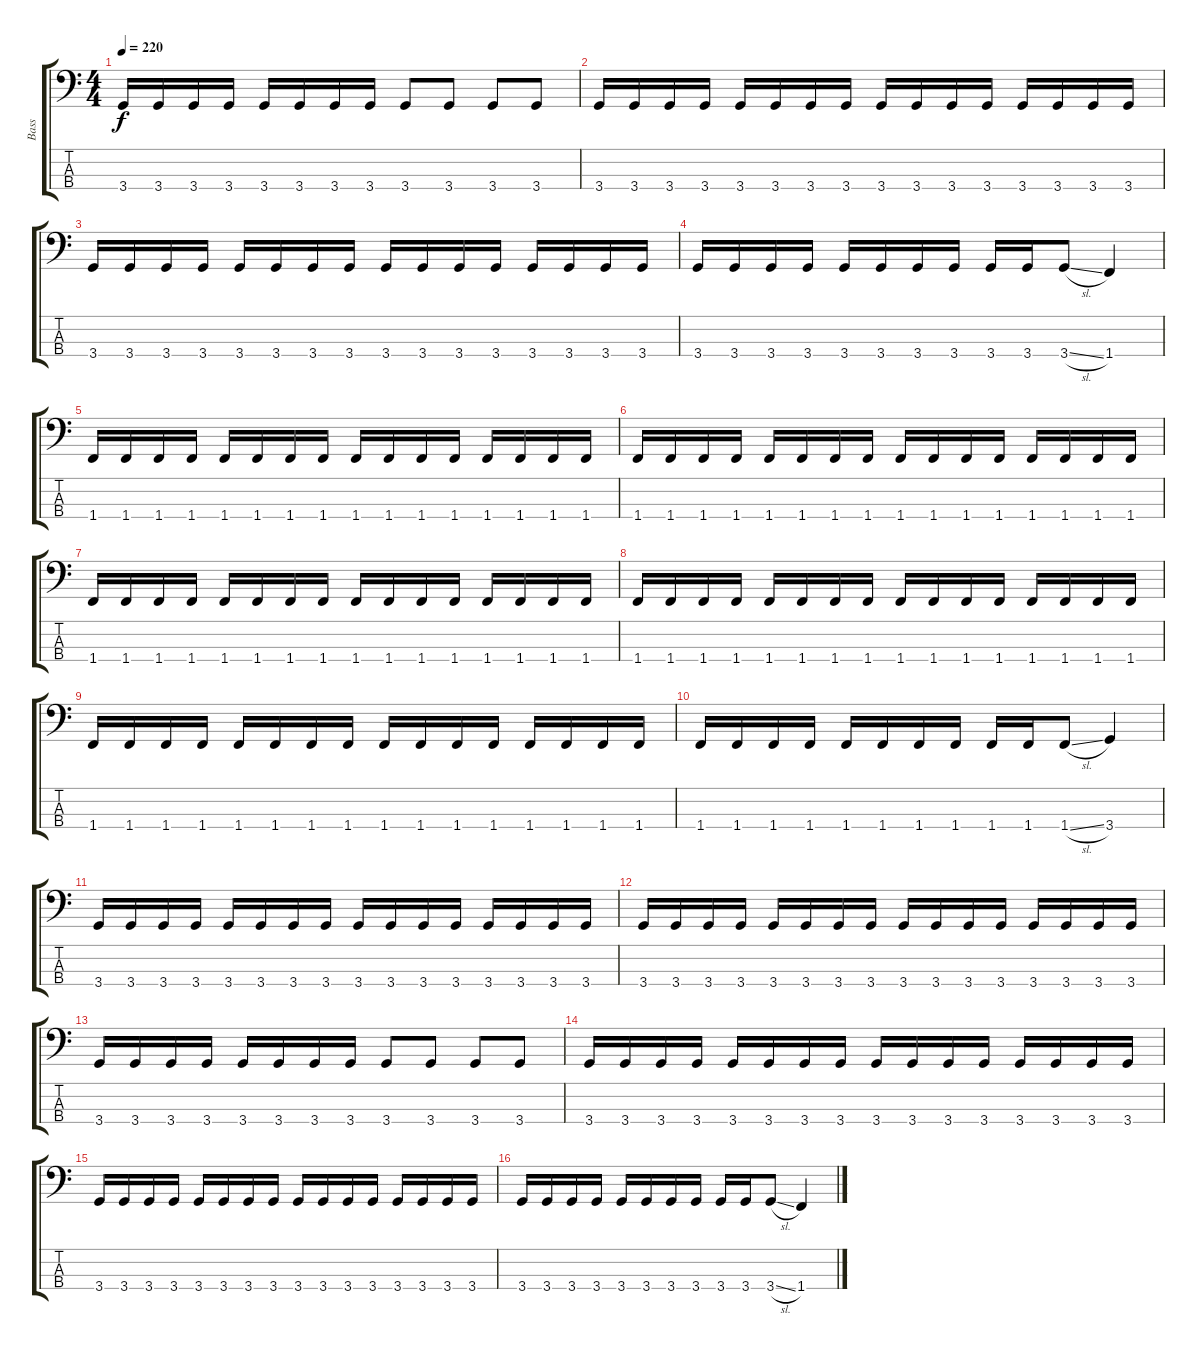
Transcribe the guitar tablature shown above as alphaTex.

\track ("Bass" "Bass") {instrument electricbassfinger}
\staff {score tabs}
\tuning (G2 D2 A1 E1) {hide}
\ts (4 4)
\tempo 220
\clef f4
\ks c
3.4.16{dy f} 3.4.16 3.4.16 3.4.16 3.4.16 3.4.16 3.4.16 3.4.16 3.4.8 3.4.8 3.4.8 3.4.8 |
3.4.16 3.4.16 3.4.16 3.4.16 3.4.16 3.4.16 3.4.16 3.4.16 3.4.16 3.4.16 3.4.16 3.4.16 3.4.16 3.4.16 3.4.16 3.4.16 |
3.4.16 3.4.16 3.4.16 3.4.16 3.4.16 3.4.16 3.4.16 3.4.16 3.4.16 3.4.16 3.4.16 3.4.16 3.4.16 3.4.16 3.4.16 3.4.16 |
3.4.16 3.4.16 3.4.16 3.4.16 3.4.16 3.4.16 3.4.16 3.4.16 3.4.16 3.4.16 3.4{sl}.8 1.4.4 |
1.4.16 1.4.16 1.4.16 1.4.16 1.4.16 1.4.16 1.4.16 1.4.16 1.4.16 1.4.16 1.4.16 1.4.16 1.4.16 1.4.16 1.4.16 1.4.16 |
1.4.16 1.4.16 1.4.16 1.4.16 1.4.16 1.4.16 1.4.16 1.4.16 1.4.16 1.4.16 1.4.16 1.4.16 1.4.16 1.4.16 1.4.16 1.4.16 |
1.4.16 1.4.16 1.4.16 1.4.16 1.4.16 1.4.16 1.4.16 1.4.16 1.4.16 1.4.16 1.4.16 1.4.16 1.4.16 1.4.16 1.4.16 1.4.16 |
1.4.16 1.4.16 1.4.16 1.4.16 1.4.16 1.4.16 1.4.16 1.4.16 1.4.16 1.4.16 1.4.16 1.4.16 1.4.16 1.4.16 1.4.16 1.4.16 |
1.4.16 1.4.16 1.4.16 1.4.16 1.4.16 1.4.16 1.4.16 1.4.16 1.4.16 1.4.16 1.4.16 1.4.16 1.4.16 1.4.16 1.4.16 1.4.16 |
1.4.16 1.4.16 1.4.16 1.4.16 1.4.16 1.4.16 1.4.16 1.4.16 1.4.16 1.4.16 1.4{sl}.8 3.4.4 |
3.4.16 3.4.16 3.4.16 3.4.16 3.4.16 3.4.16 3.4.16 3.4.16 3.4.16 3.4.16 3.4.16 3.4.16 3.4.16 3.4.16 3.4.16 3.4.16 |
3.4.16 3.4.16 3.4.16 3.4.16 3.4.16 3.4.16 3.4.16 3.4.16 3.4.16 3.4.16 3.4.16 3.4.16 3.4.16 3.4.16 3.4.16 3.4.16 |
3.4.16 3.4.16 3.4.16 3.4.16 3.4.16 3.4.16 3.4.16 3.4.16 3.4.8 3.4.8 3.4.8 3.4.8 |
3.4.16 3.4.16 3.4.16 3.4.16 3.4.16 3.4.16 3.4.16 3.4.16 3.4.16 3.4.16 3.4.16 3.4.16 3.4.16 3.4.16 3.4.16 3.4.16 |
3.4.16 3.4.16 3.4.16 3.4.16 3.4.16 3.4.16 3.4.16 3.4.16 3.4.16 3.4.16 3.4.16 3.4.16 3.4.16 3.4.16 3.4.16 3.4.16 |
3.4.16 3.4.16 3.4.16 3.4.16 3.4.16 3.4.16 3.4.16 3.4.16 3.4.16 3.4.16 3.4{sl}.8 1.4.4
